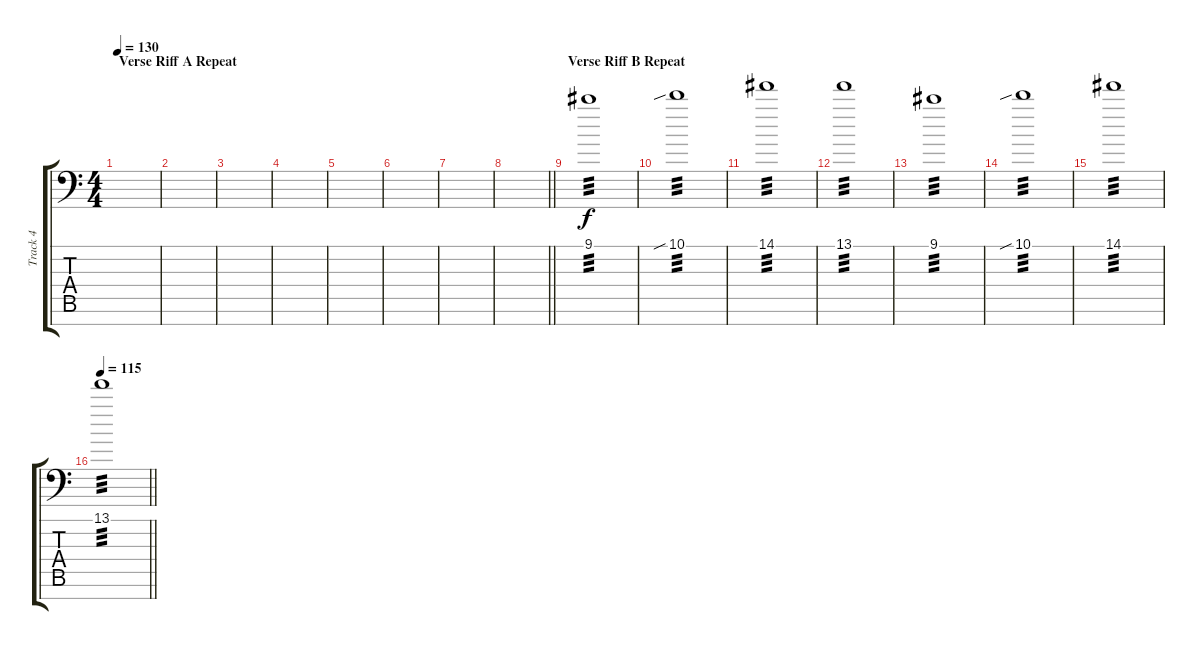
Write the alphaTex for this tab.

\track ("Track 4" "Track 4") {instrument overdrivenguitar}
\staff {score tabs}
\tuning (E4 B3 G3 D3 A2 E2 A1) {hide}
\ts (4 4)
\section ("" "Verse Riff A Repeat")
\tempo 130
\clef f4
\ks c
|
|
|
|
|
|
|
\barLineRight lightlight
|
\section ("" "Verse Riff B Repeat")
9.1.1{tp 3} |
10.1{sib}.1{tp 3} |
14.1.1{tp 3} |
13.1.1{tp 3} |
9.1.1{tp 3} |
10.1{sib}.1{tp 3} |
14.1.1{tp 3} |
\tempo 115
\barLineRight lightlight
13.1.1{tp 3 volume 0 instrument overdrivenguitar}
